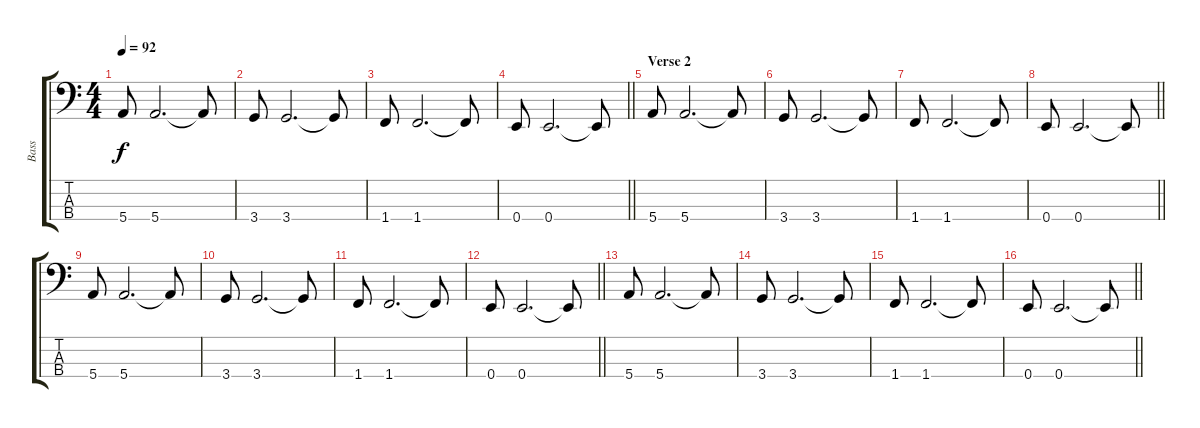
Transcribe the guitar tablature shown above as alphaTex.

\track ("Bass" "Bass") {instrument electricbassfinger}
\staff {score tabs}
\tuning (G2 D2 A1 E1) {hide}
\ts (4 4)
\tempo 92
\clef f4
\ks c
5.4.8{dy f instrument electricbassfinger} 5.4.2{d} 5.4{t}.8 |
3.4.8 3.4.2{d} 3.4{t}.8 |
1.4.8 1.4.2{d} 1.4{t}.8 |
\barLineRight lightlight
0.4.8 0.4.2{d} 0.4{t}.8 |
\section ("" "Verse 2")
5.4.8{instrument electricbassfinger} 5.4.2{d} 5.4{t}.8 |
3.4.8 3.4.2{d} 3.4{t}.8 |
1.4.8 1.4.2{d} 1.4{t}.8 |
\barLineRight lightlight
0.4.8 0.4.2{d} 0.4{t}.8 |
5.4.8{instrument electricbassfinger} 5.4.2{d} 5.4{t}.8 |
3.4.8 3.4.2{d} 3.4{t}.8 |
1.4.8 1.4.2{d} 1.4{t}.8 |
\barLineRight lightlight
0.4.8 0.4.2{d} 0.4{t}.8 |
5.4.8{instrument electricbassfinger} 5.4.2{d} 5.4{t}.8 |
3.4.8 3.4.2{d} 3.4{t}.8 |
1.4.8 1.4.2{d} 1.4{t}.8 |
\barLineRight lightlight
0.4.8 0.4.2{d} 0.4{t}.8
